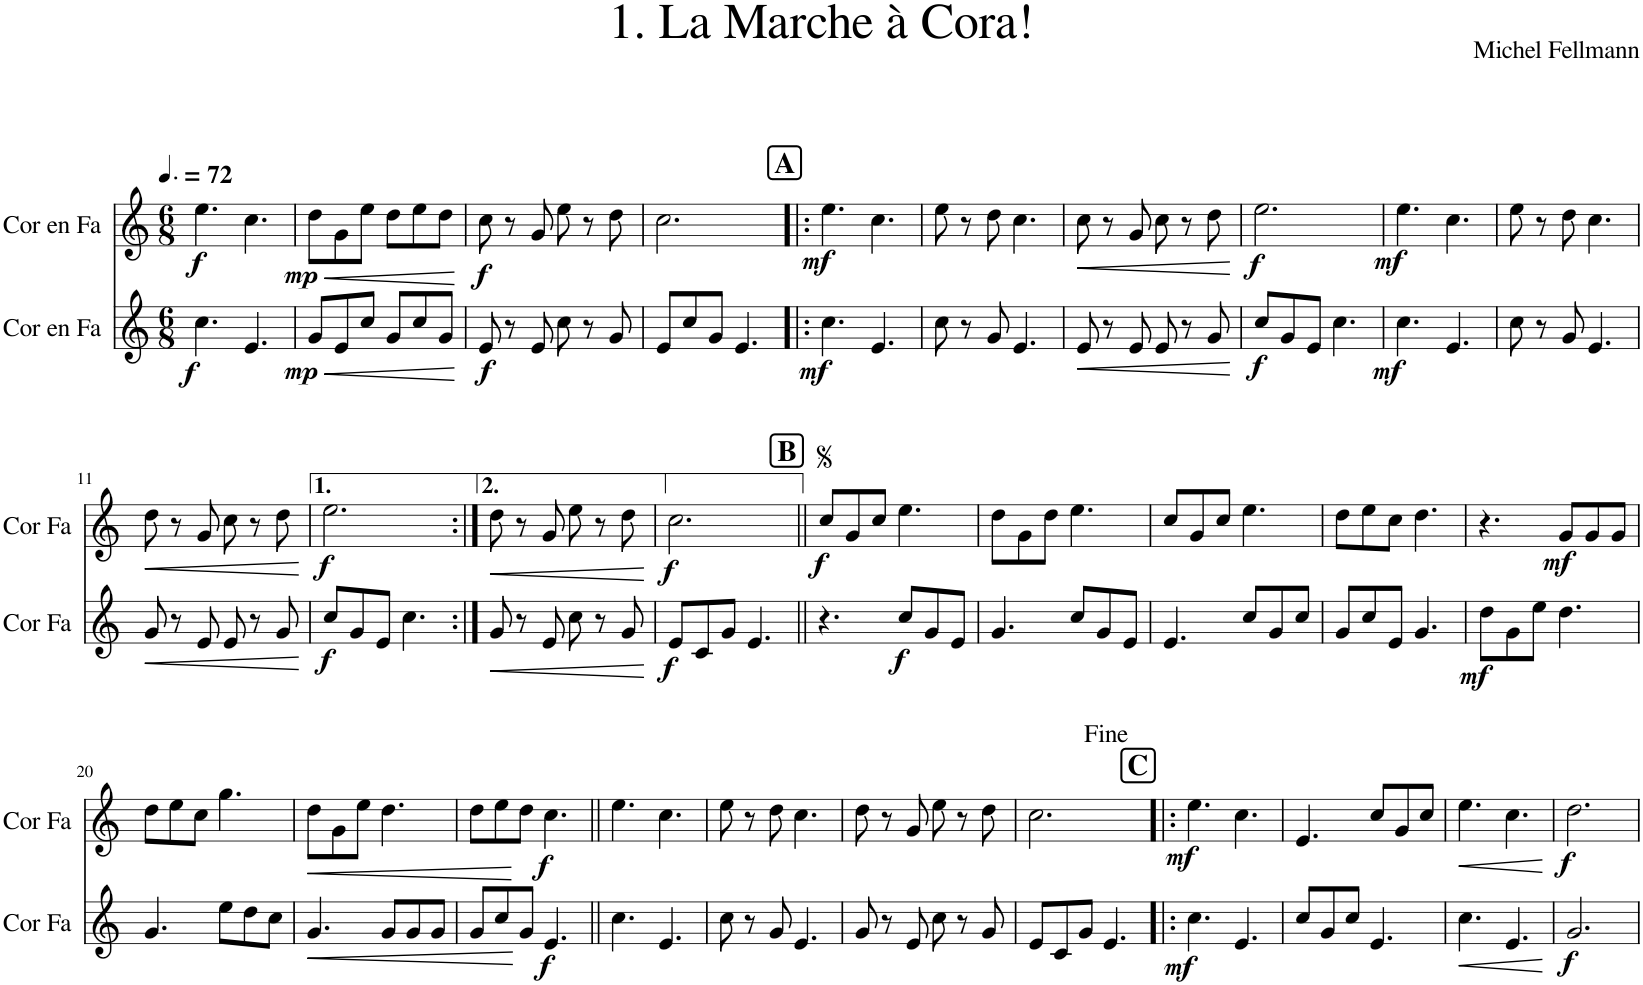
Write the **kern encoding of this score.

**kern	**dynam	**kern	**dynam
*part2	*part2	*part1	*part1
*staff2	*staff2	*staff1	*staff1
*I"Cor en Fa	*	*I"Cor en Fa	*
*I'Cor Fa	*	*I'Cor Fa	*
*clefG2	*	*clefG2	*
*Trd4c7	*	*Trd4c7	*
*k[]	*	*k[]	*
*M6/8	*	*M6/8	*
*MM108	*	*MM108	*
=1	=1	=1	=1
!	!LO:DY:b	!	!LO:DY:b
4.cc\	f	4.ee\	f
4.e/	.	4.cc\	.
=2	=2	=2	=2
!	!LO:HP:b	!	!LO:HP:b
!	!LO:DY:n=1:b	!	!LO:DY:n=1:b
8g/L	< mp	8dd\L	< mp
8e/	.	8g\	.
8cc/J	.	8ee\J	.
8g/L	.	8dd\L	.
8cc/	.	8ee\	.
8g/J	.	8dd\J	.
.	[	.	[
=3	=3	=3	=3
!	!LO:DY:b	!	!LO:DY:b
8e/	f	8cc\	f
8r	.	8r	.
8e/	.	8g/	.
8cc\	.	8ee\	.
8r	.	8r	.
8g/	.	8dd\	.
=4	=4	=4	=4
8e/L	.	2.cc\	.
8cc/	.	.	.
8g/J	.	.	.
4.e/	.	.	.
!!LO:REH:place=s1:a:B:cj:fs=14:t=A
=5!|:	=5!|:	=5!|:	=5!|:
!	!LO:DY:b	!	!LO:DY:b
4.cc\	mf	4.ee\	mf
4.e/	.	4.cc\	.
=6	=6	=6	=6
8cc\	.	8ee\	.
8r	.	8r	.
8g/	.	8dd\	.
4.e/	.	4.cc\	.
=7	=7	=7	=7
!	!LO:HP:b	!	!LO:HP:b
8e/	<	8cc\	<
8r	.	8r	.
8e/	.	8g/	.
8e/	.	8cc\	.
8r	.	8r	.
8g/	.	8dd\	.
.	[	.	[
=8	=8	=8	=8
!	!LO:DY:b	!	!LO:DY:b
8cc/L	f	2.ee\	f
8g/	.	.	.
8e/J	.	.	.
4.cc\	.	.	.
=9	=9	=9	=9
!	!LO:DY:b	!	!LO:DY:b
4.cc\	mf	4.ee\	mf
4.e/	.	4.cc\	.
=10	=10	=10	=10
8cc\	.	8ee\	.
8r	.	8r	.
8g/	.	8dd\	.
4.e/	.	4.cc\	.
!!LO:LB:g=z
=11	=11	=11	=11
!	!LO:HP:b	!	!LO:HP:b
8g/	<	8dd\	<
8r	.	8r	.
8e/	.	8g/	.
8e/	.	8cc\	.
8r	.	8r	.
8g/	.	8dd\	.
.	[	.	[
=12	=12	=12	=12
!	!LO:DY:b	!	!LO:DY:b
8cc/L	f	2.ee\	f
8g/	.	.	.
8e/J	.	.	.
4.cc\	.	.	.
=13:|!	=13:|!	=13:|!	=13:|!
!	!LO:HP:b	!	!LO:HP:b
8g/	<	8dd\	<
8r	.	8r	.
8e/	.	8g/	.
8cc\	.	8ee\	.
8r	.	8r	.
8g/	.	8dd\	.
.	[	.	[
=14	=14	=14	=14
!	!LO:DY:b	!	!LO:DY:b
8e/L	f	2.cc\	f
8c/	.	.	.
8g/J	.	.	.
4.e/	.	.	.
!!LO:REH:place=s1:a:B:cj:fs=14:t=B
=15||	=15||	=15||	=15||
!	!	!	!LO:DY:b
4.r	.	8cc/L	f
.	.	8g/	.
.	.	8cc/J	.
!	!LO:DY:b	!	!
8cc/L	f	4.ee\	.
8g/	.	.	.
8e/J	.	.	.
=16	=16	=16	=16
4.g/	.	8dd\L	.
.	.	8g\	.
.	.	8dd\J	.
8cc/L	.	4.ee\	.
8g/	.	.	.
8e/J	.	.	.
=17	=17	=17	=17
4.e/	.	8cc/L	.
.	.	8g/	.
.	.	8cc/J	.
8cc/L	.	4.ee\	.
8g/	.	.	.
8cc/J	.	.	.
=18	=18	=18	=18
8g/L	.	8dd\L	.
8cc/	.	8ee\	.
8e/J	.	8cc\J	.
4.g/	.	4.dd\	.
=19	=19	=19	=19
!	!LO:DY:b	!	!
8dd\L	mf	4.r	.
8g\	.	.	.
8ee\J	.	.	.
!	!	!	!LO:DY:b
4.dd\	.	8g/L	mf
.	.	8g/	.
.	.	8g/J	.
!!LO:LB:g=z
=20	=20	=20	=20
4.g/	.	8dd\L	.
.	.	8ee\	.
.	.	8cc\J	.
8ee\L	.	4.gg\	.
8dd\	.	.	.
8cc\J	.	.	.
=21	=21	=21	=21
!	!LO:HP:b	!	!LO:HP:b
4.g/	<	8dd\L	<
.	.	8g\	.
.	.	8ee\J	.
8g/L	.	4.dd\	.
8g/	.	.	.
8g/J	.	.	.
.	[	.	[
=22	=22	=22	=22
8g/L	.	8dd\L	.
8cc/	.	8ee\	.
8g/J	.	8dd\J	.
!	!LO:DY:b	!	!LO:DY:b
4.e/	f	4.cc\	f
=23||	=23||	=23||	=23||
4.cc\	.	4.ee\	.
4.e/	.	4.cc\	.
=24	=24	=24	=24
8cc\	.	8ee\	.
8r	.	8r	.
8g/	.	8dd\	.
4.e/	.	4.cc\	.
=25	=25	=25	=25
8g/	.	8dd\	.
8r	.	8r	.
8e/	.	8g/	.
8cc\	.	8ee\	.
8r	.	8r	.
8g/	.	8dd\	.
=26	=26	=26	=26
8e/L	.	2.cc\	.
8c/	.	.	.
8g/J	.	.	.
4.e/	.	.	.
!!LO:REH:place=s1:a:B:cj:fs=14:t=C
=27!|:	=27!|:	=27!|:	=27!|:
!	!LO:DY:b	!	!LO:DY:b
4.cc\	mf	4.ee\	mf
4.e/	.	4.cc\	.
=28	=28	=28	=28
8cc/L	.	4.e/	.
8g/	.	.	.
8cc/J	.	.	.
4.e/	.	8cc/L	.
.	.	8g/	.
.	.	8cc/J	.
=29	=29	=29	=29
!	!LO:HP:b	!	!LO:HP:b
4.cc\	<	4.ee\	<
4.e/	.	4.cc\	.
.	[	.	[
=30	=30	=30	=30
!	!LO:DY:b	!	!LO:DY:b
2.g/	f	2.dd\	f
=	=	=	=
*-	*-	*-	*-
